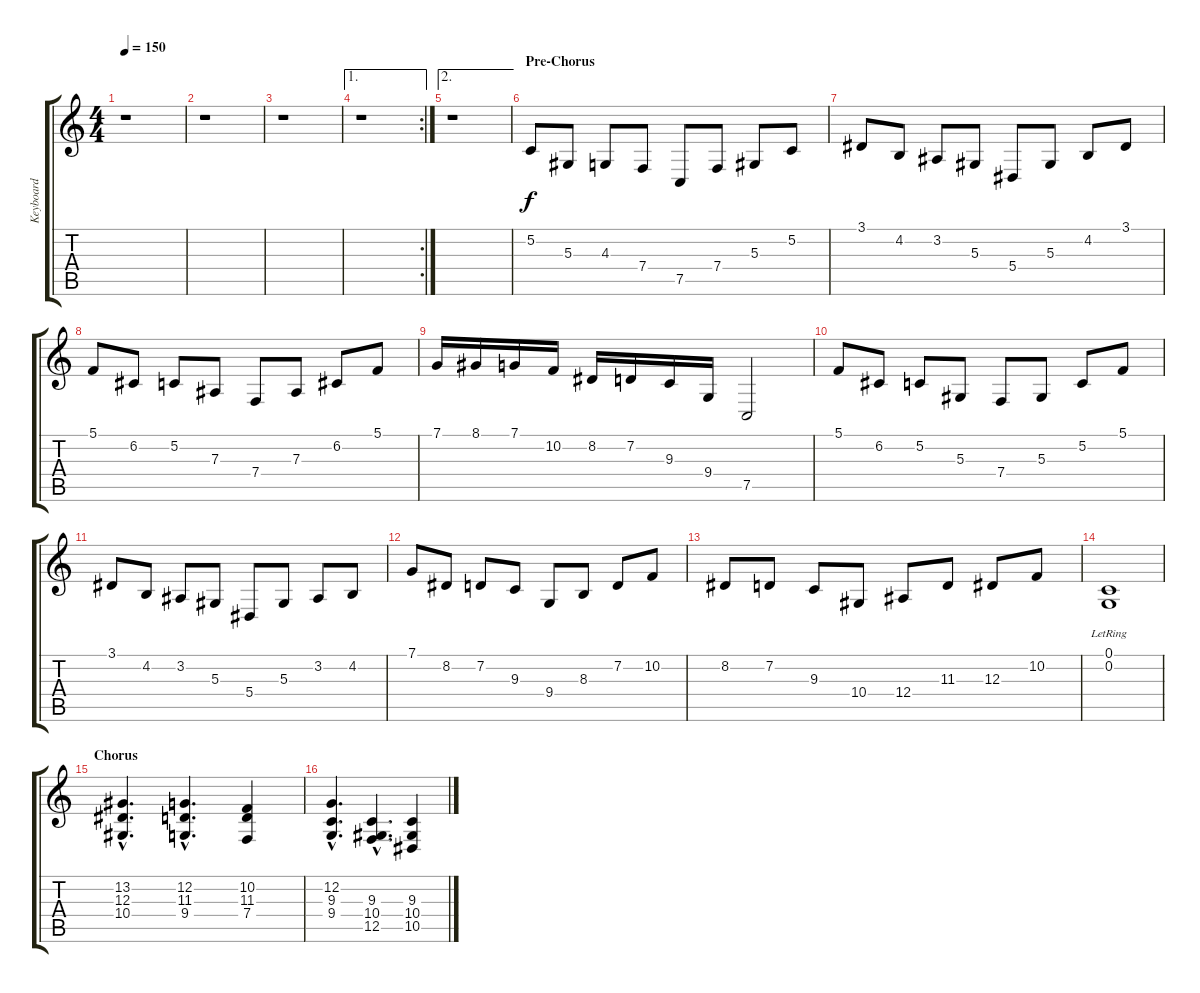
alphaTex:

\track ("Keyboard" "Keyboard") {instrument fx5brightness}
\staff {score tabs}
\tuning (C4 G3 Eb3 Bb2 F2 C2) {hide}
\ts (4 4)
\tempo 150
\clef g2
\ks c
r.1{dy f} |
r.1 |
r.1 |
\ae 1
\rc 2
r.1 |
\ae 2
r.1 |
\section ("" "Pre-Chorus")
5.2.8{volume 13 instrument fx5brightness} 5.3.8 4.3.8 7.4.8 7.5.8 7.4.8 5.3.8 5.2.8 |
3.1.8 4.2.8 3.2.8 5.3.8 5.4.8 5.3.8 4.2.8 3.1.8 |
5.1.8 6.2.8 5.2.8 7.3.8 7.4.8 7.3.8 6.2.8 5.1.8 |
7.1.16 8.1.16 7.1.16 10.2.16 8.2.16 7.2.16 9.3.16 9.4.16 7.5.2 |
5.1.8 6.2.8 5.2.8 5.3.8 7.4.8 5.3.8 5.2.8 5.1.8 |
3.1.8 4.2.8 3.2.8 5.3.8 5.4.8 5.3.8 3.2.8 4.2.8 |
7.1.8 8.2.8 7.2.8 9.3.8 9.4.8 8.3.8 7.2.8 10.2.8 |
8.2.8 7.2.8 9.3.8 10.4.8 12.4.8 11.3.8 12.3.8 10.2.8 |
(0.1{lr} 0.2{lr}).1 |
\section ("" "Chorus")
(13.2{hac} 12.3{hac} 10.4{hac}).4{d volume 9 instrument choiraahs} (12.2{hac} 11.3{hac} 9.4{hac}).4{d} (10.2 11.3 7.4).4 |
(12.2{hac} 9.3{hac} 9.4{hac}).4{d} (9.3{hac} 10.4{hac} 12.5{hac}).4{d} (9.3 10.4 10.5).4
